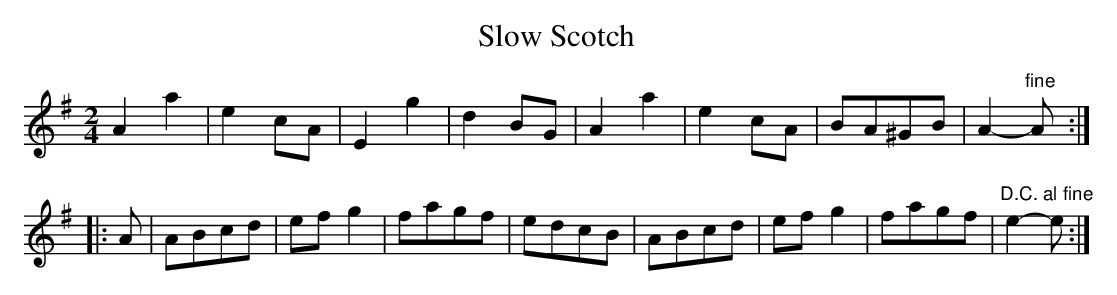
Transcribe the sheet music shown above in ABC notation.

X:1
T:Slow Scotch
M:2/4
L:1/8
Q:1/4=90
K:G
A2a2|e2 cA|E2g2|d2 BG|A2a2|e2 cA|BA^GB|A2-"^fine"A::
A|ABcd|ef g2|fagf|edcB|ABcd|efg2|fagf|"^D.C. al fine"e2-e:|
